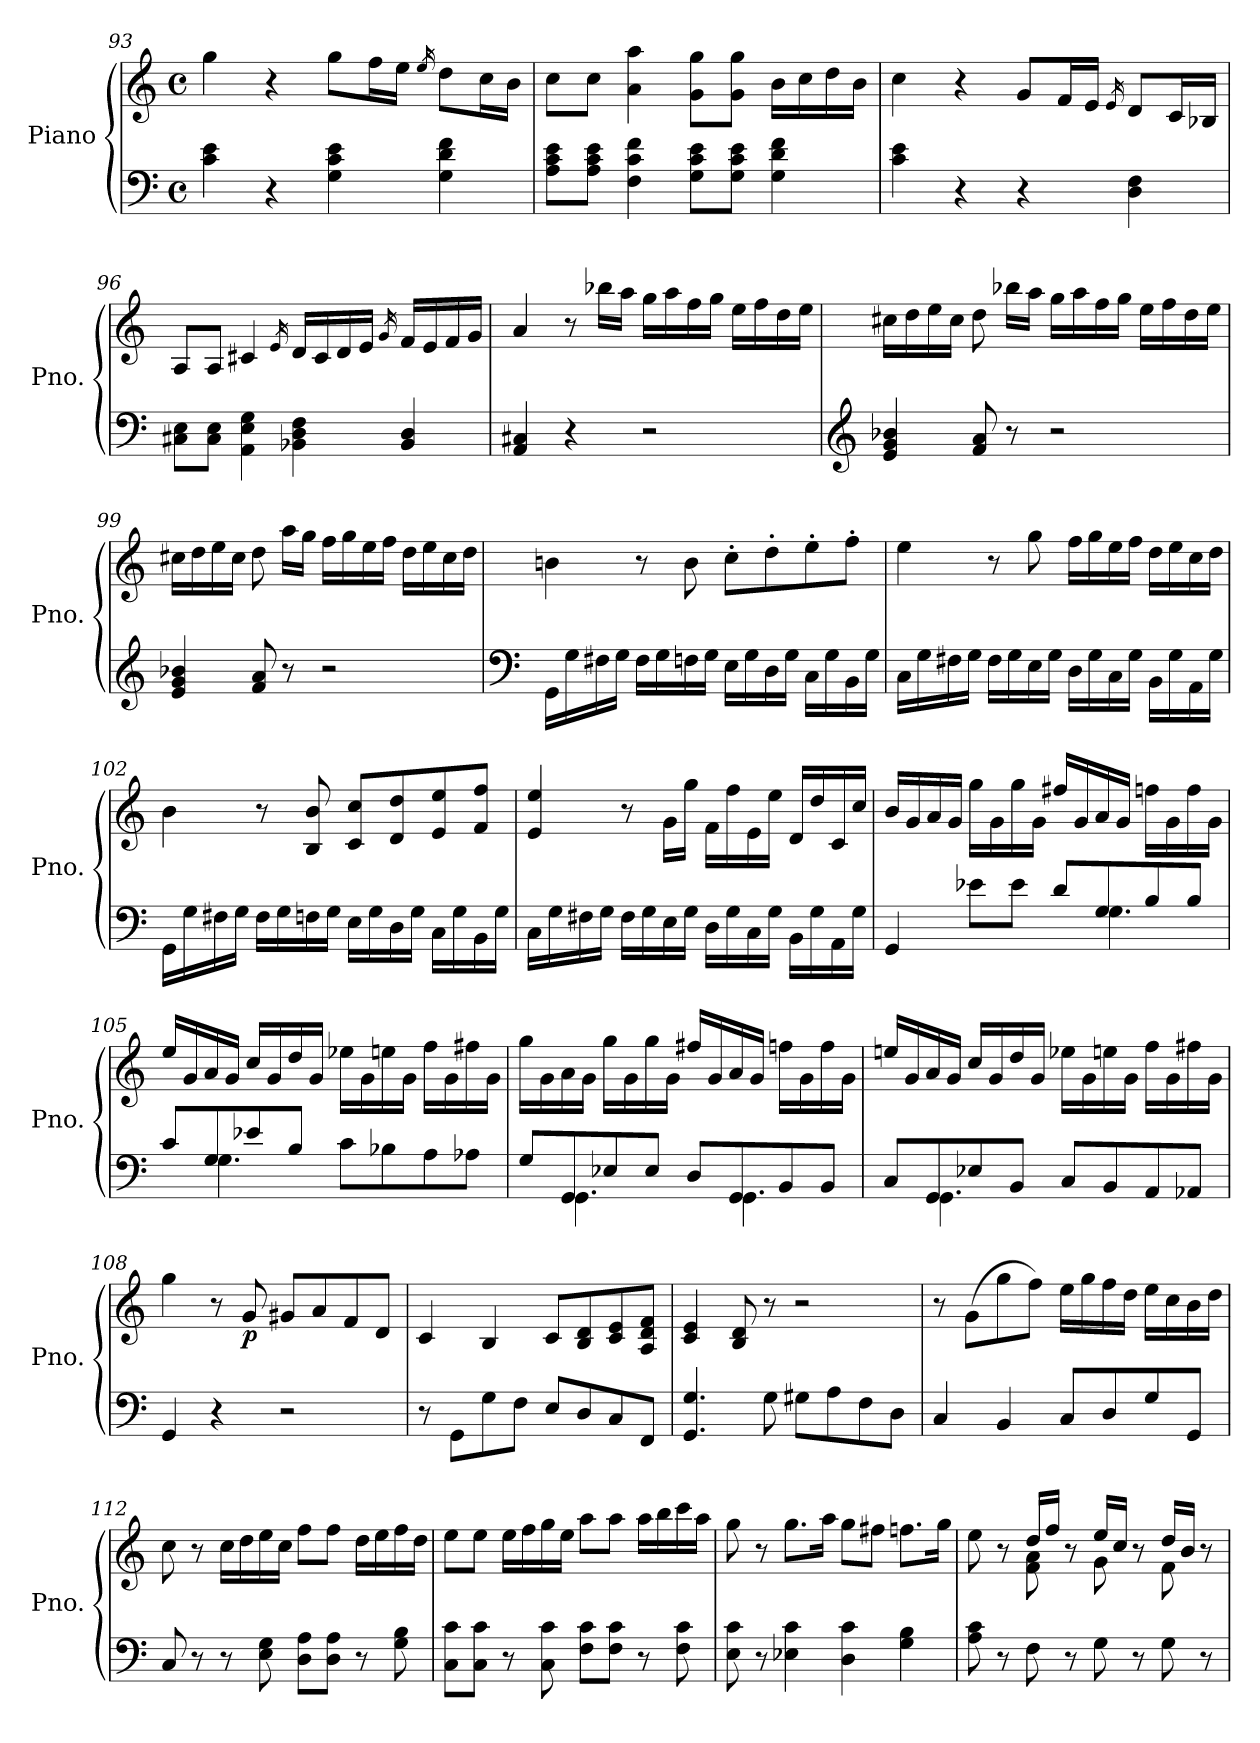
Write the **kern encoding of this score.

**kern	**kern	**dynam
*part1	*part1	*part1
*staff2	*staff1	*staff1/2
*I"Piano	*	*
*I'Pno.	*	*
*clefF4	*clefG2	*
*k[]	*k[]	*
*M4/4	*M4/4	*
*met(c)	*met(c)	*
=93	=93	=93
4c\ 4e\	4gg\	.
4r	4r	.
4G\ 4c\ 4e\	8gg\L	.
.	16ff\L	.
.	16ee\JJ	.
.	16qee/	.
4G\ 4d\ 4f\	8dd\L	.
.	16cc\L	.
.	16b\JJ	.
!!LO:LB:g=z
=94	=94	=94
8A\ 8c\ 8e\L	8cc\L	.
8A\ 8c\ 8e\J	8cc\J	.
4F\ 4c\ 4f\	4a\ 4aa\	.
8G\ 8c\ 8e\L	8g\ 8gg\L	.
8G\ 8c\ 8e\J	8g\ 8gg\J	.
4G\ 4d\ 4f\	16b\LL	.
.	16cc\	.
.	16dd\	.
.	16b\JJ	.
!!LO:LB:g=z
=95	=95	=95
4c\ 4e\	4cc\	.
4r	4r	.
4r	8g/L	.
.	16f/L	.
.	16e/JJ	.
.	16qe/	.
4D\ 4F\	8d/L	.
.	16c/L	.
.	16B-X/JJ	.
=96	=96	=96
8C#X\ 8E\L	8A/L	.
8C#\ 8E\J	8A/J	.
4AA\ 4E\ 4G\	4c#X/	.
.	16qe/	.
4BB-X\ 4D\ 4F\	16d/LL	.
.	16c#/	.
.	16d/	.
.	16e/JJ	.
.	16qg/	.
4BB-/ 4D/	16f/LL	.
.	16e/	.
.	16f/	.
.	16g/JJ	.
=97	=97	=97
4AA/ 4C#X/	4a/	.
4r	8r	.
.	16bb-X\LL	.
.	16aa\JJ	.
2r	16gg\LL	.
.	16aa\	.
.	16ff\	.
.	16gg\JJ	.
.	16ee\LL	.
.	16ff\	.
.	16dd\	.
.	16ee\JJ	.
!!LO:PB:g=z
=98	=98	=98
*clefG2	*	*
4e/ 4g/ 4b-X/	16cc#X\LL	.
.	16dd\	.
.	16ee\	.
.	16cc#\JJ	.
8f/ 8a/	8dd\	.
8r	16bb-X\LL	.
.	16aa\JJ	.
2r	16gg\LL	.
.	16aa\	.
.	16ff\	.
.	16gg\JJ	.
.	16ee\LL	.
.	16ff\	.
.	16dd\	.
.	16ee\JJ	.
=99	=99	=99
4e/ 4g/ 4b-X/	16cc#X\LL	.
.	16dd\	.
.	16ee\	.
.	16cc#\JJ	.
8f/ 8a/	8dd\	.
8r	16aa\LL	.
.	16gg\JJ	.
2r	16ff\LL	.
.	16gg\	.
.	16ee\	.
.	16ff\JJ	.
.	16dd\LL	.
.	16ee\	.
.	16cc#\	.
.	16dd\JJ	.
=100	=100	=100
*clefF4	*	*
16GG\LL	4bn\	.
16G\	.	.
16F#X\	.	.
16G\JJ	.	.
16F#\LL	8r	.
16G\	.	.
16Fn\	8b\	.
16G\JJ	.	.
16E\LL	8cc'\L	.
16G\	.	.
16D\	8dd'\	.
16G\JJ	.	.
16C\LL	8ee'\	.
16G\	.	.
16BB\	8ff'\J	.
16G\JJ	.	.
!!LO:LB:g=z
=101	=101	=101
16C\LL	4ee\	.
16G\	.	.
16F#X\	.	.
16G\JJ	.	.
16F#\LL	8r	.
16G\	.	.
16E\	8gg\	.
16G\JJ	.	.
16D\LL	16ff\LL	.
16G\	16gg\	.
16C\	16ee\	.
16G\JJ	16ff\JJ	.
16BB\LL	16dd\LL	.
16G\	16ee\	.
16AA\	16cc\	.
16G\JJ	16dd\JJ	.
=102	=102	=102
16GG\LL	4b\	.
16G\	.	.
16F#X\	.	.
16G\JJ	.	.
16F#\LL	8r	.
16G\	.	.
16Fn\	8B/ 8b/	.
16G\JJ	.	.
16E\LL	8c/ 8cc/L	.
16G\	.	.
16D\	8d/ 8dd/	.
16G\JJ	.	.
16C\LL	8e/ 8ee/	.
16G\	.	.
16BB\	8f/ 8ff/J	.
16G\JJ	.	.
=103	=103	=103
16C\LL	4e/ 4ee/	.
16G\	.	.
16F#X\	.	.
16G\JJ	.	.
16F#\LL	8r	.
16G\	.	.
16E\	16g\LL	.
16G\JJ	16gg\JJ	.
16D\LL	16f\LL	.
16G\	16ff\	.
16C\	16e\	.
16G\JJ	16ee\JJ	.
16BB\LL	16d/LL	.
16G\	16dd/	.
16AA\	16c/	.
16G\JJ	16cc/JJ	.
!!LO:PB:g=z
=104	=104	=104
*^	*	*
4GG/	2ryy	16b/LL	.
.	.	16g/	.
.	.	16a/	.
.	.	16g/JJ	.
8e-X\L	.	16gg\LL	.
.	.	16g\	.
8e-\J	.	16gg\	.
.	.	16g\JJ	.
8d/L	8ryy	16ff#X/LL	.
.	.	16g/	.
8G/	4.G\	16a/	.
.	.	16g/JJ	.
8B/	.	16ffn\LL	.
.	.	16g\	.
8B/J	.	16ff\	.
.	.	16g\JJ	.
=105	=105	=105	=105
8c/L	8ryy	16ee/LL	.
.	.	16g/	.
8G/	4.G\	16a/	.
.	.	16g/JJ	.
8e-X/	.	16cc/LL	.
.	.	16g/	.
8B/J	.	16dd/	.
.	.	16g/JJ	.
8c\L	2ryy	16ee-X\LL	.
.	.	16g\	.
8B-X\	.	16een\	.
.	.	16g\JJ	.
8A\	.	16ff\LL	.
.	.	16g\	.
8A-X\J	.	16ff#X\	.
.	.	16g\JJ	.
!!LO:LB:g=z
=106	=106	=106	=106
8G/L	8ryy	16gg\LL	.
.	.	16g\	.
8GG/	4.GG\	16a\	.
.	.	16g\JJ	.
8E-X/	.	16gg\LL	.
.	.	16g\	.
8E-/J	.	16gg\	.
.	.	16g\JJ	.
8D/L	8ryy	16ff#X/LL	.
.	.	16g/	.
8GG/	4.GG\	16a/	.
.	.	16g/JJ	.
8BB/	.	16ffn\LL	.
.	.	16g\	.
8BB/J	.	16ff\	.
.	.	16g\JJ	.
!!LO:LB:g=z
=107	=107	=107	=107
8C/L	8ryy	16een/LL	.
.	.	16g/	.
8GG/	4.GG\	16a/	.
.	.	16g/JJ	.
8E-X/	.	16cc/LL	.
.	.	16g/	.
8BB/J	.	16dd/	.
.	.	16g/JJ	.
8C/L	2ryy	16ee-X\LL	.
.	.	16g\	.
8BB/	.	16een\	.
.	.	16g\JJ	.
8AA/	.	16ff\LL	.
.	.	16g\	.
8AA-X/J	.	16ff#X\	.
.	.	16g\JJ	.
*v	*v	*	*
=108	=108	=108
4GG/	4gg\	.
4r	8r	.
!	!	!LO:DY:b
.	8g/	p
2r	8g#X/L	.
.	8a/	.
.	8f/	.
.	8d/J	.
=109	=109	=109
8r	4c/	.
8GG\L	.	.
8G\	4B/	.
8F\J	.	.
8E/L	8c/L	.
8D/	8B/ 8d/	.
8C/	8c/ 8e/	.
8FF/J	8A/ 8d/ 8f/J	.
=110	=110	=110
4.GG/ 4.G/	4c/ 4e/	.
.	8B/ 8d/	.
8G\	8r	.
8G#X\L	2r	.
8A\	.	.
8F\	.	.
8D\J	.	.
!!LO:LB:g=z
=111	=111	=111
4C/	8r	.
.	(8g\L	.
4BB/	8gg\	.
.	8ff\J)	.
8C/L	16ee\LL	.
.	16gg\	.
8D/	16ff\	.
.	16dd\JJ	.
8G/	16ee\LL	.
.	16cc\	.
8GG/J	16b\	.
.	16dd\JJ	.
=112	=112	=112
8C/	8cc\	.
8r	8r	.
8r	16cc\LL	.
.	16dd\	.
8E\ 8G\	16ee\	.
.	16cc\JJ	.
8D\ 8A\L	8ff\L	.
8D\ 8A\J	8ff\J	.
8r	16dd\LL	.
.	16ee\	.
8G\ 8B\	16ff\	.
.	16dd\JJ	.
=113	=113	=113
8C\ 8c\L	8ee\L	.
8C\ 8c\J	8ee\J	.
8r	16ee\LL	.
.	16ff\	.
8C\ 8c\	16gg\	.
.	16ee\JJ	.
8F\ 8c\L	8aa\L	.
8F\ 8c\J	8aa\J	.
8r	16aa\LL	.
.	16bb\	.
8F\ 8c\	16ccc\	.
.	16aa\JJ	.
=114	=114	=114
8E\ 8c\	8gg\	.
8r	8r	.
4E-X\ 4c\	8.gg\L	.
.	16aa\Jk	.
4D\ 4c\	8gg\L	.
.	8ff#X\J	.
4G\ 4B\	8.ffn\L	.
.	16gg\Jk	.
!!LO:LB:g=z
=115	=115	=115
*	*^	*
8A\ 8c\	8ee\	4ryy	.
8r	8r	.	.
8F\	16dd/LL	8f\ 8a\	.
.	16ff/JJ	.	.
8r	8r	8ryy	.
8G\	16ee/LL	8g\	.
.	16cc/JJ	.	.
8r	8r	8ryy	.
8G\	16dd/LL	8f\	.
.	16b/JJ	.	.
8r	8r	8ryy	.
*	*v	*v	*
=	=	=
*-	*-	*-
